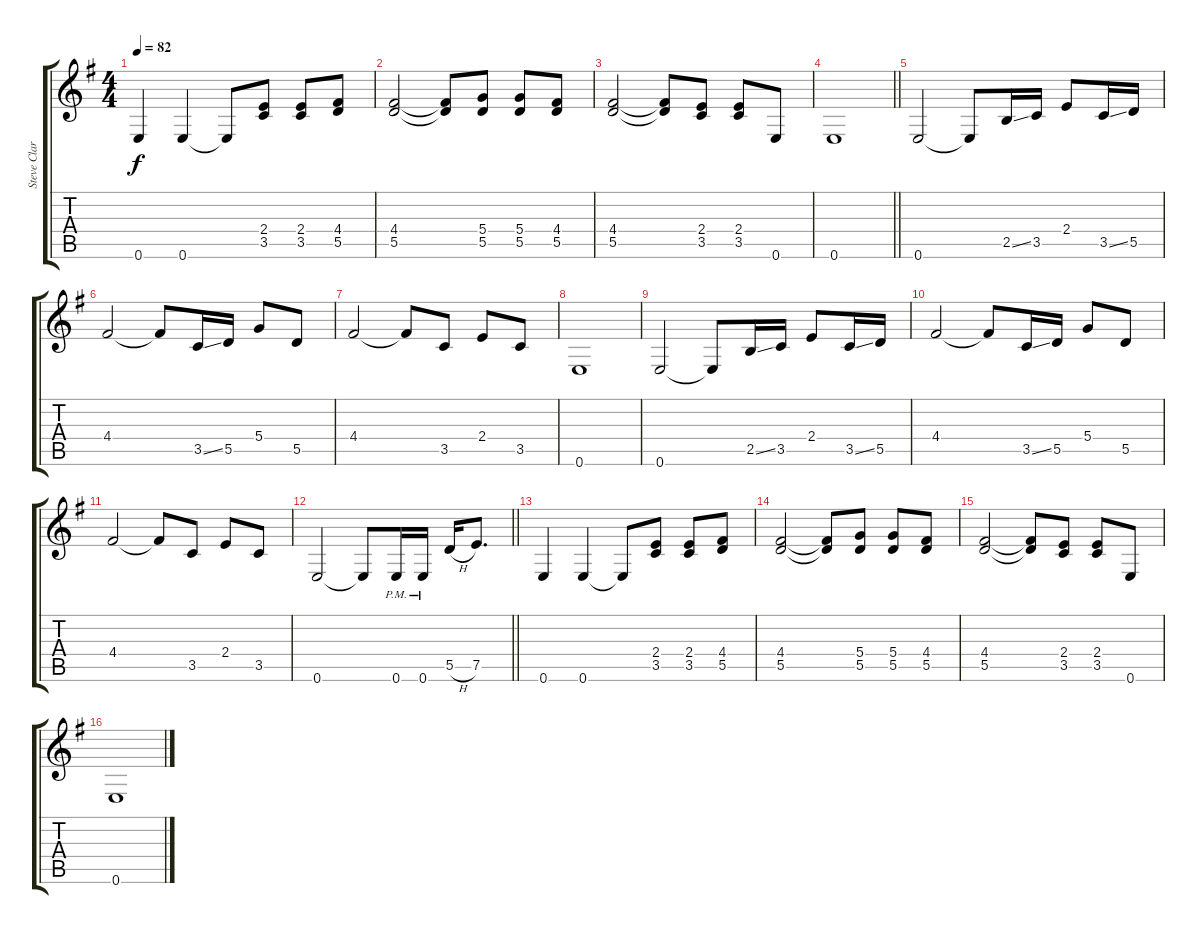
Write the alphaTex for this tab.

\track ("Steve Clark" "Steve Clar") {instrument electricguitarclean}
\staff {score tabs}
\tuning (E4 B3 G3 D3 A2 E2) {hide}
\ts (4 4)
\tempo 82
\clef g2
\ks eminor
0.6.4{dy f} 0.6.4 0.6{t}.8 (2.4 3.5).8 (2.4 3.5).8 (4.4 5.5).8 |
(4.4 5.5).2 (4.4{t} 5.5{t}).8 (5.4 5.5).8 (5.4 5.5).8 (4.4 5.5).8 |
(4.4 5.5).2 (4.4{t} 5.5{t}).8 (2.4 3.5).8 (2.4 3.5).8 0.6.8 |
\barLineRight lightlight
0.6.1 |
0.6.2{instrument electricguitarclean} 0.6{t}.8 2.5{ss}.16 3.5.16 2.4.8 3.5{ss}.16 5.5.16 |
4.4.2 4.4{t}.8 3.5{ss}.16 5.5.16 5.4.8 5.5.8 |
4.4.2 4.4{t}.8 3.5.8 2.4.8 3.5.8 |
0.6.1 |
0.6.2 0.6{t}.8 2.5{ss}.16 3.5.16 2.4.8 3.5{ss}.16 5.5.16 |
4.4.2 4.4{t}.8 3.5{ss}.16 5.5.16 5.4.8 5.5.8 |
4.4.2 4.4{t}.8 3.5.8 2.4.8 3.5.8 |
\barLineRight lightlight
0.6.2 0.6{t}.8 0.6{pm}.16{instrument overdrivenguitar} 0.6{pm}.16 5.5{h}.16 7.5.8{d} |
0.6.4 0.6.4 0.6{t}.8 (2.4 3.5).8 (2.4 3.5).8 (4.4 5.5).8 |
(4.4 5.5).2 (4.4{t} 5.5{t}).8 (5.4 5.5).8 (5.4 5.5).8 (4.4 5.5).8 |
(4.4 5.5).2 (4.4{t} 5.5{t}).8 (2.4 3.5).8 (2.4 3.5).8 0.6.8 |
0.6.1
